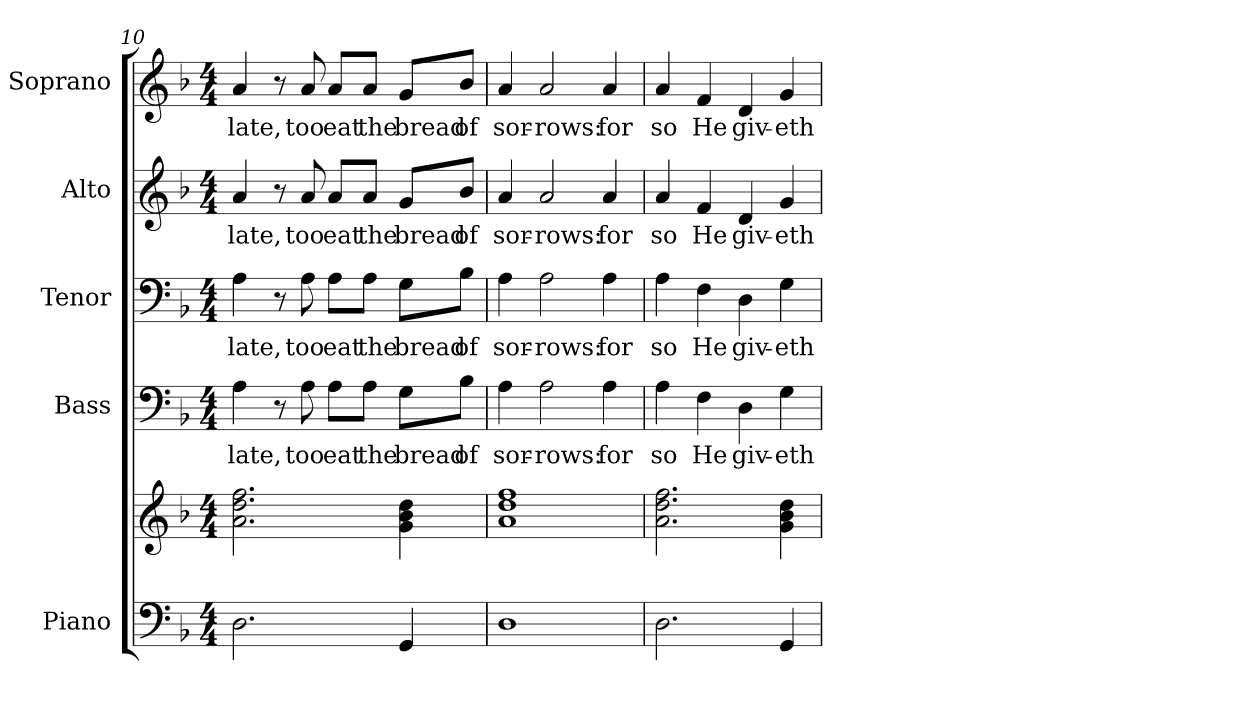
**kern	**kern	**kern	**text	**kern	**text	**kern	**text	**kern	**text
*part5	*part5	*part4	*part4	*part3	*part3	*part2	*part2	*part1	*part1
*staff6	*staff5	*staff4	*staff4	*staff3	*staff3	*staff2	*staff2	*staff1	*staff1
*I"Piano	*	*I"Bass	*	*I"Tenor	*	*I"Alto	*	*I"Soprano	*
*I'Pno.	*	*I'B.	*	*I'T.	*	*I'A.	*	*I'S.	*
*clefF4	*clefG2	*clefF4	*	*clefF4	*	*clefG2	*	*clefG2	*
*k[b-]	*k[b-]	*k[b-]	*	*k[b-]	*	*k[b-]	*	*k[b-]	*
*F:	*F:	*F:	*	*F:	*	*F:	*	*F:	*
*M4/4	*M4/4	*M4/4	*	*M4/4	*	*M4/4	*	*M4/4	*
=10	=10	=10	=10	=10	=10	=10	=10	=10	=10
!	!	!	!LO:LY:b:color=#000000	!	!	!	!	!	!
!	!	!	!	!	!LO:LY:b:color=#000000	!	!	!	!
!	!	!	!	!	!	!	!LO:LY:b:color=#000000	!	!
!	!	!	!	!	!	!	!	!	!LO:LY:b:color=#000000
2.Di\	2.ai\ 2.ddi 2.ffi	4Ai\	late,	4Ai\	late,	4ai/	late,	4ai/	late,
.	.	8r	.	8r	.	8r	.	8r	.
!	!	!	!LO:LY:b:color=#000000	!	!	!	!	!	!
!	!	!	!	!	!LO:LY:b:color=#000000	!	!	!	!
!	!	!	!	!	!	!	!LO:LY:b:color=#000000	!	!
!	!	!	!	!	!	!	!	!	!LO:LY:b:color=#000000
.	.	8Ai\	too	8Ai\	too	8ai/	too	8ai/	too
!	!	!	!LO:LY:b:color=#000000	!	!	!	!	!	!
!	!	!	!	!	!LO:LY:b:color=#000000	!	!	!	!
!	!	!	!	!	!	!	!LO:LY:b:color=#000000	!	!
!	!	!	!	!	!	!	!	!	!LO:LY:b:color=#000000
.	.	8Ai\L	eat	8Ai\L	eat	8ai/L	eat	8ai/L	eat
!	!	!	!LO:LY:b:color=#000000	!	!	!	!	!	!
!	!	!	!	!	!LO:LY:b:color=#000000	!	!	!	!
!	!	!	!	!	!	!	!LO:LY:b:color=#000000	!	!
!	!	!	!	!	!	!	!	!	!LO:LY:b:color=#000000
.	.	8Ai\J	the	8Ai\J	the	8ai/J	the	8ai/J	the
!	!	!	!LO:LY:b:color=#000000	!	!	!	!	!	!
!	!	!	!	!	!LO:LY:b:color=#000000	!	!	!	!
!	!	!	!	!	!	!	!LO:LY:b:color=#000000	!	!
!	!	!	!	!	!	!	!	!	!LO:LY:b:color=#000000
4GGi/	4gi\ 4b-i 4ddi	8Gi\L	bread	8Gi\L	bread	8gi/L	bread	8gi/L	bread
!	!	!	!LO:LY:b:color=#000000	!	!	!	!	!	!
!	!	!	!	!	!LO:LY:b:color=#000000	!	!	!	!
!	!	!	!	!	!	!	!LO:LY:b:color=#000000	!	!
!	!	!	!	!	!	!	!	!	!LO:LY:b:color=#000000
.	.	8B-i\J	of	8B-i\J	of	8b-i/J	of	8b-i/J	of
!!LO:PB:g=z
=11	=11	=11	=11	=11	=11	=11	=11	=11	=11
!	!	!	!LO:LY:b:color=#000000	!	!	!	!	!	!
!	!	!	!	!	!LO:LY:b:color=#000000	!	!	!	!
!	!	!	!	!	!	!	!LO:LY:b:color=#000000	!	!
!	!	!	!	!	!	!	!	!	!LO:LY:b:color=#000000
1Di	1ai 1ddi 1ffi	4Ai\	sor-	4Ai\	sor-	4ai/	sor-	4ai/	sor-
!	!	!	!LO:LY:b:color=#000000	!	!	!	!	!	!
!	!	!	!	!	!LO:LY:b:color=#000000	!	!	!	!
!	!	!	!	!	!	!	!LO:LY:b:color=#000000	!	!
!	!	!	!	!	!	!	!	!	!LO:LY:b:color=#000000
.	.	2Ai\	-rows:	2Ai\	-rows:	2ai/	-rows:	2ai/	-rows:
!	!	!	!LO:LY:b:color=#000000	!	!	!	!	!	!
!	!	!	!	!	!LO:LY:b:color=#000000	!	!	!	!
!	!	!	!	!	!	!	!LO:LY:b:color=#000000	!	!
!	!	!	!	!	!	!	!	!	!LO:LY:b:color=#000000
.	.	4Ai\	for	4Ai\	for	4ai/	for	4ai/	for
=12	=12	=12	=12	=12	=12	=12	=12	=12	=12
!	!	!	!LO:LY:b:color=#000000	!	!	!	!	!	!
!	!	!	!	!	!LO:LY:b:color=#000000	!	!	!	!
!	!	!	!	!	!	!	!LO:LY:b:color=#000000	!	!
!	!	!	!	!	!	!	!	!	!LO:LY:b:color=#000000
2.Di\	2.ai\ 2.ddi 2.ffi	4Ai\	so	4Ai\	so	4ai/	so	4ai/	so
!	!	!	!LO:LY:b:color=#000000	!	!	!	!	!	!
!	!	!	!	!	!LO:LY:b:color=#000000	!	!	!	!
!	!	!	!	!	!	!	!LO:LY:b:color=#000000	!	!
!	!	!	!	!	!	!	!	!	!LO:LY:b:color=#000000
.	.	4Fi\	He	4Fi\	He	4fi/	He	4fi/	He
!	!	!	!LO:LY:b:color=#000000	!	!	!	!	!	!
!	!	!	!	!	!LO:LY:b:color=#000000	!	!	!	!
!	!	!	!	!	!	!	!LO:LY:b:color=#000000	!	!
!	!	!	!	!	!	!	!	!	!LO:LY:b:color=#000000
.	.	4Di\	giv-	4Di\	giv-	4di/	giv-	4di/	giv-
!	!	!	!LO:LY:b:color=#000000	!	!	!	!	!	!
!	!	!	!	!	!LO:LY:b:color=#000000	!	!	!	!
!	!	!	!	!	!	!	!LO:LY:b:color=#000000	!	!
!	!	!	!	!	!	!	!	!	!LO:LY:b:color=#000000
4GGi/	4gi\ 4b-i 4ddi	4Gi\	-eth	4Gi\	-eth	4gi/	-eth	4gi/	-eth
=	=	=	=	=	=	=	=	=	=
*-	*-	*-	*-	*-	*-	*-	*-	*-	*-
